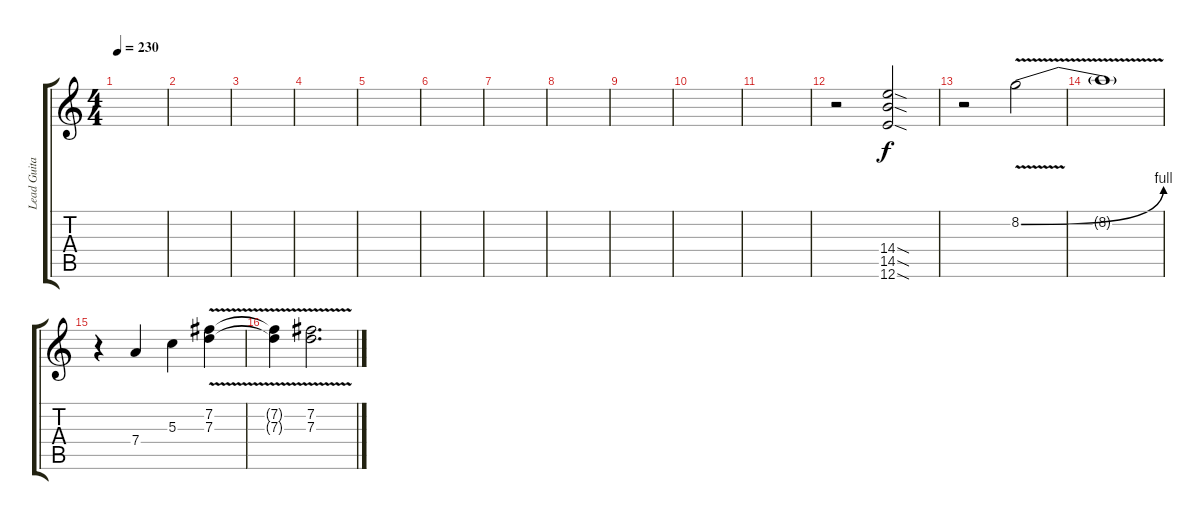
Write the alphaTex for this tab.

\track ("Lead Guitar" "Lead Guita") {instrument distortionguitar}
\staff {score tabs}
\tuning (E4 B3 G3 D3 A2 E2) {hide}
\ts (4 4)
\tempo 230
\clef g2
\ks c
|
|
|
|
|
|
|
|
|
|
|
r.2{volume 16 instrument electricguitarjazz} (14.4{sod} 14.5{sod} 12.6{sod}).2 |
r.2 8.2{be (bend 0 0 60 4) v}.2 |
8.2{t}.1 |
r.4 7.4.4 5.3.4 (7.2{v} 7.3{v}).4 |
(7.2{t} 7.3{t}).4 (7.2{v} 7.3{v}).2{d}
